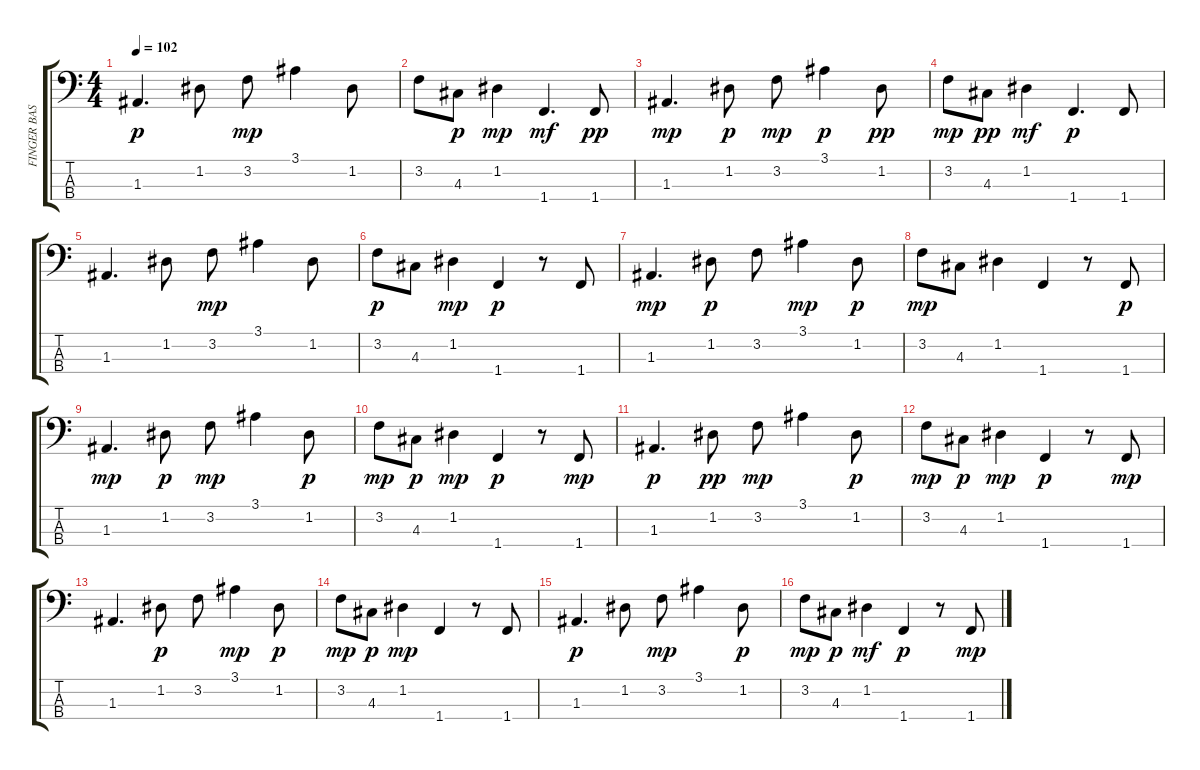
\track ("FINGER BASS" "FINGER BAS") {instrument electricbassfinger}
\staff {score tabs}
\tuning (G2 D2 A1 E1) {hide}
\ts (4 4)
\tempo 102
\clef f4
\ks c
1.3.4{d dy p} 1.2.8 3.2.8{dy mp} 3.1.4 1.2.8 |
3.2.8 4.3.8{dy p} 1.2.4{dy mp} 1.4.4{d dy mf} 1.4.8{dy pp} |
1.3.4{d dy mp} 1.2.8{dy p} 3.2.8{dy mp} 3.1.4{dy p} 1.2.8{dy pp} |
3.2.8{dy mp} 4.3.8{dy pp} 1.2.4{dy mf} 1.4.4{d dy p} 1.4.8 |
1.3.4{d} 1.2.8 3.2.8{dy mp} 3.1.4 1.2.8 |
3.2.8{dy p} 4.3.8 1.2.4{dy mp} 1.4.4{dy p} r.8 1.4.8 |
1.3.4{d dy mp} 1.2.8{dy p} 3.2.8 3.1.4{dy mp} 1.2.8{dy p} |
3.2.8{dy mp} 4.3.8 1.2.4 1.4.4 r.8 1.4.8{dy p} |
1.3.4{d dy mp} 1.2.8{dy p} 3.2.8{dy mp} 3.1.4 1.2.8{dy p} |
3.2.8{dy mp} 4.3.8{dy p} 1.2.4{dy mp} 1.4.4{dy p} r.8 1.4.8{dy mp} |
1.3.4{d dy p} 1.2.8{dy pp} 3.2.8{dy mp} 3.1.4 1.2.8{dy p} |
3.2.8{dy mp} 4.3.8{dy p} 1.2.4{dy mp} 1.4.4{dy p} r.8 1.4.8{dy mp} |
1.3.4{d} 1.2.8{dy p} 3.2.8 3.1.4{dy mp} 1.2.8{dy p} |
3.2.8{dy mp} 4.3.8{dy p} 1.2.4{dy mp} 1.4.4 r.8 1.4.8 |
1.3.4{d dy p} 1.2.8 3.2.8{dy mp} 3.1.4 1.2.8{dy p} |
3.2.8{dy mp} 4.3.8{dy p} 1.2.4{dy mf} 1.4.4{dy p} r.8 1.4.8{dy mp}
